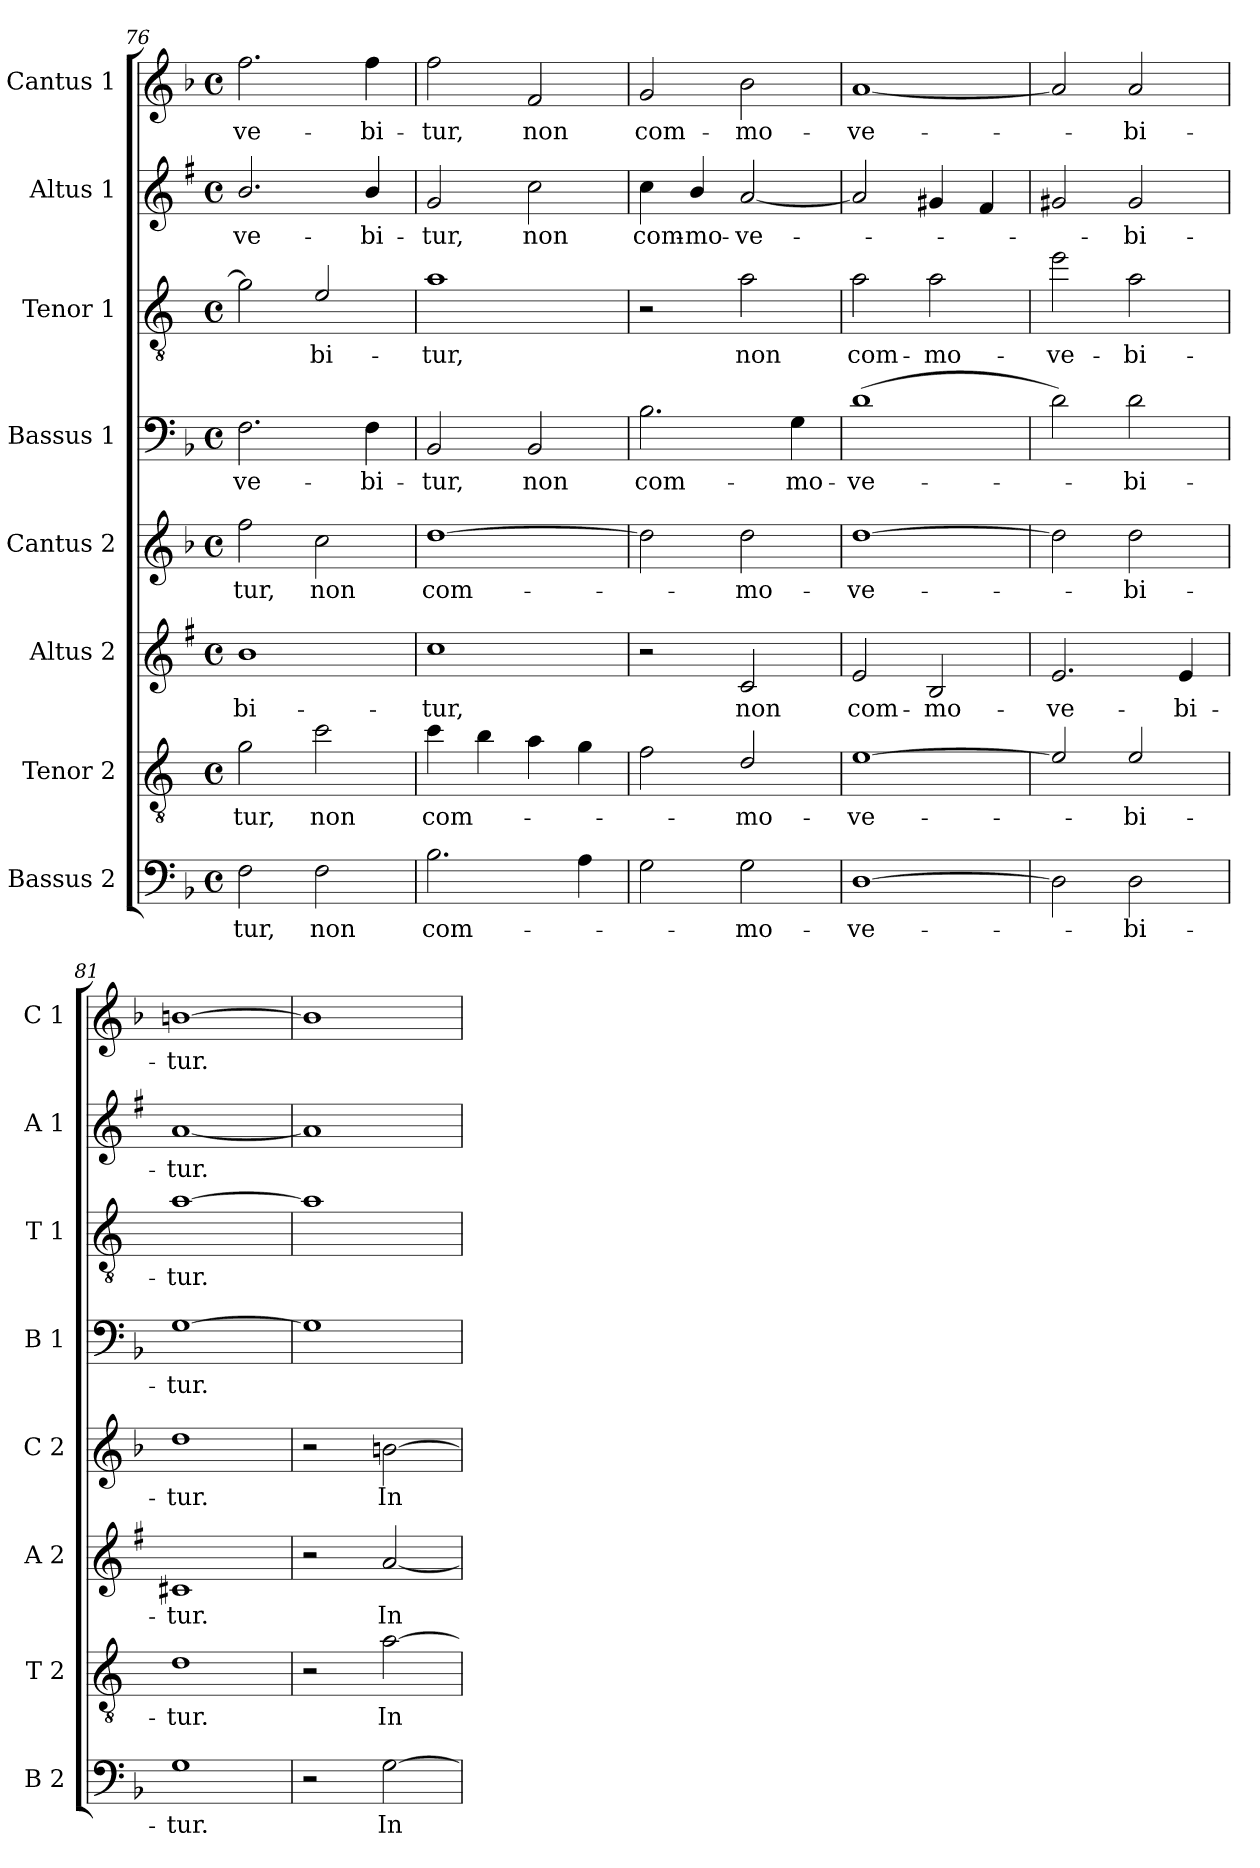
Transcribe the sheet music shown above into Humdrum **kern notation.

**kern	**text	**kern	**text	**kern	**text	**kern	**text	**kern	**text	**kern	**text	**kern	**text	**kern	**text
*part8	*part8	*part7	*part7	*part6	*part6	*part5	*part5	*part4	*part4	*part3	*part3	*part2	*part2	*part1	*part1
*staff8	*staff8	*staff7	*staff7	*staff6	*staff6	*staff5	*staff5	*staff4	*staff4	*staff3	*staff3	*staff2	*staff2	*staff1	*staff1
*I"Bassus 2	*	*I"Tenor 2	*	*I"Altus 2	*	*I"Cantus 2	*	*I"Bassus 1	*	*I"Tenor 1	*	*I"Altus 1	*	*I"Cantus 1	*
*I'B 2	*	*I'T 2	*	*I'A 2	*	*I'C 2	*	*I'B 1	*	*I'T 1	*	*I'A 1	*	*I'C 1	*
*clefF4	*	*clefGv2	*	*clefG2	*	*clefG2	*	*clefF4	*	*clefGv2	*	*clefG2	*	*clefG2	*
*	*	*ITrd4c7	*	*ITrd1c2	*	*	*	*	*	*ITrd4c7	*	*ITrd1c2	*	*	*
*k[b-]	*	*k[b-]	*	*k[b-]	*	*k[b-]	*	*k[b-]	*	*k[b-]	*	*k[b-]	*	*k[b-]	*
*F:	*	*F:	*	*F:	*	*F:	*	*F:	*	*F:	*	*F:	*	*F:	*
*M4/4	*	*M4/4	*	*M4/4	*	*M4/4	*	*M4/4	*	*M4/4	*	*M4/4	*	*M4/4	*
*met(c)	*	*met(c)	*	*met(c)	*	*met(c)	*	*met(c)	*	*met(c)	*	*met(c)	*	*met(c)	*
=76	=76	=76	=76	=76	=76	=76	=76	=76	=76	=76	=76	=76	=76	=76	=76
!	!LO:LY:b	!	!LO:LY:b	!	!LO:LY:b	!	!LO:LY:b	!	!LO:LY:b	!	!	!	!LO:LY:b	!	!LO:LY:b
2F\	-tur,	2c\	-tur,	1a	-bi-	2ff\	-tur,	2.F\	-ve-	2c\]	.	2.a/	-ve-	2.ff\	-ve-
!	!LO:LY:b	!	!LO:LY:b	!	!	!	!LO:LY:b	!	!	!	!LO:LY:b	!	!	!	!
2F\	non	2f\	non	.	.	2cc\	non	.	.	2A/	-bi-	.	.	.	.
!	!	!	!	!	!	!	!	!	!LO:LY:b	!	!	!	!LO:LY:b	!	!LO:LY:b
.	.	.	.	.	.	.	.	4F\	-bi-	.	.	4a/	-bi-	4ff\	-bi-
=77	=77	=77	=77	=77	=77	=77	=77	=77	=77	=77	=77	=77	=77	=77	=77
!	!LO:LY:b	!	!LO:LY:b	!	!LO:LY:b	!	!LO:LY:b	!	!LO:LY:b	!	!LO:LY:b	!	!LO:LY:b	!	!LO:LY:b
2.B-\	com-	4f\	com-	1b-	-tur,	[1dd	com-	2BB-/	-tur,	1d	-tur,	2f/	-tur,	2ff\	-tur,
.	.	4e\	.	.	.	.	.	.	.	.	.	.	.	.	.
!	!	!	!	!	!	!	!	!	!LO:LY:b	!	!	!	!LO:LY:b	!	!LO:LY:b
.	.	4d\	.	.	.	.	.	2BB-/	non	.	.	2b-\	non	2f/	non
4A\	.	4c\	.	.	.	.	.	.	.	.	.	.	.	.	.
=78	=78	=78	=78	=78	=78	=78	=78	=78	=78	=78	=78	=78	=78	=78	=78
!	!	!	!	!	!	!	!	!	!LO:LY:b	!	!	!	!LO:LY:b	!	!LO:LY:b
2G\	.	2B-\	.	2r	.	2dd\]	.	2.B-\	com-	2r	.	4b-\	com-	2g/	com-
!	!	!	!	!	!	!	!	!	!	!	!	!	!LO:LY:b	!	!
.	.	.	.	.	.	.	.	.	.	.	.	4a/	-mo-	.	.
!	!LO:LY:b	!	!LO:LY:b	!	!LO:LY:b	!	!LO:LY:b	!	!	!	!LO:LY:b	!	!LO:LY:b	!	!LO:LY:b
2G\	-mo-	2G/	-mo-	2B-/	non	2dd\	-mo-	.	.	2d\	non	[2g/	-ve-	2b-\	-mo-
!	!	!	!	!	!	!	!	!	!LO:LY:b	!	!	!	!	!	!
.	.	.	.	.	.	.	.	4G\	-mo-	.	.	.	.	.	.
=79	=79	=79	=79	=79	=79	=79	=79	=79	=79	=79	=79	=79	=79	=79	=79
!	!LO:LY:b	!	!LO:LY:b	!	!LO:LY:b	!	!LO:LY:b	!	!LO:LY:b	!	!LO:LY:b	!	!	!	!LO:LY:b
[1D	-ve-	[1A	-ve-	2d/	com-	[1dd	-ve-	(>1d	-ve-	2d\	com-	2g/]	.	[1a	-ve-
!	!	!	!	!	!LO:LY:b	!	!	!	!	!	!LO:LY:b	!	!	!	!
.	.	.	.	2A/	-mo-	.	.	.	.	2d\	-mo-	4f#X/	.	.	.
.	.	.	.	.	.	.	.	.	.	.	.	4e/	.	.	.
=80	=80	=80	=80	=80	=80	=80	=80	=80	=80	=80	=80	=80	=80	=80	=80
!	!	!	!	!	!LO:LY:b	!	!	!	!	!	!LO:LY:b	!	!	!	!
2D\]	.	2A/]	.	2.d/	-ve-	2dd\]	.	2d\)	.	2a\	-ve-	2f#X/	.	2a/]	.
!	!LO:LY:b	!	!LO:LY:b	!	!	!	!LO:LY:b	!	!LO:LY:b	!	!LO:LY:b	!	!LO:LY:b	!	!LO:LY:b
2D\	-bi-	2A/	-bi-	.	.	2dd\	-bi-	2d\	-bi-	2d\	-bi-	2f#/	-bi-	2a/	-bi-
!	!	!	!	!	!LO:LY:b	!	!	!	!	!	!	!	!	!	!
.	.	.	.	4d/	-bi-	.	.	.	.	.	.	.	.	.	.
=81	=81	=81	=81	=81	=81	=81	=81	=81	=81	=81	=81	=81	=81	=81	=81
!	!LO:LY:b	!	!LO:LY:b	!	!LO:LY:b	!	!LO:LY:b	!	!LO:LY:b	!	!LO:LY:b	!	!LO:LY:b	!	!LO:LY:b
1G	-tur.	1G	-tur.	1Bn	-tur.	1dd	-tur.	[1G	-tur.	[1d	-tur.	[1g	-tur.	[1bn	-tur.
!!LO:LB:g=z
=82	=82	=82	=82	=82	=82	=82	=82	=82	=82	=82	=82	=82	=82	=82	=82
2r	.	2r	.	2r	.	2r	.	1G]	.	1d]	.	1g]	.	1b]	.
!	!LO:LY:b	!	!LO:LY:b	!	!LO:LY:b	!	!LO:LY:b	!	!	!	!	!	!	!	!
[2G\	In	[2d\	In	[2g/	In	[2bn\	In	.	.	.	.	.	.	.	.
=	=	=	=	=	=	=	=	=	=	=	=	=	=	=	=
*-	*-	*-	*-	*-	*-	*-	*-	*-	*-	*-	*-	*-	*-	*-	*-
